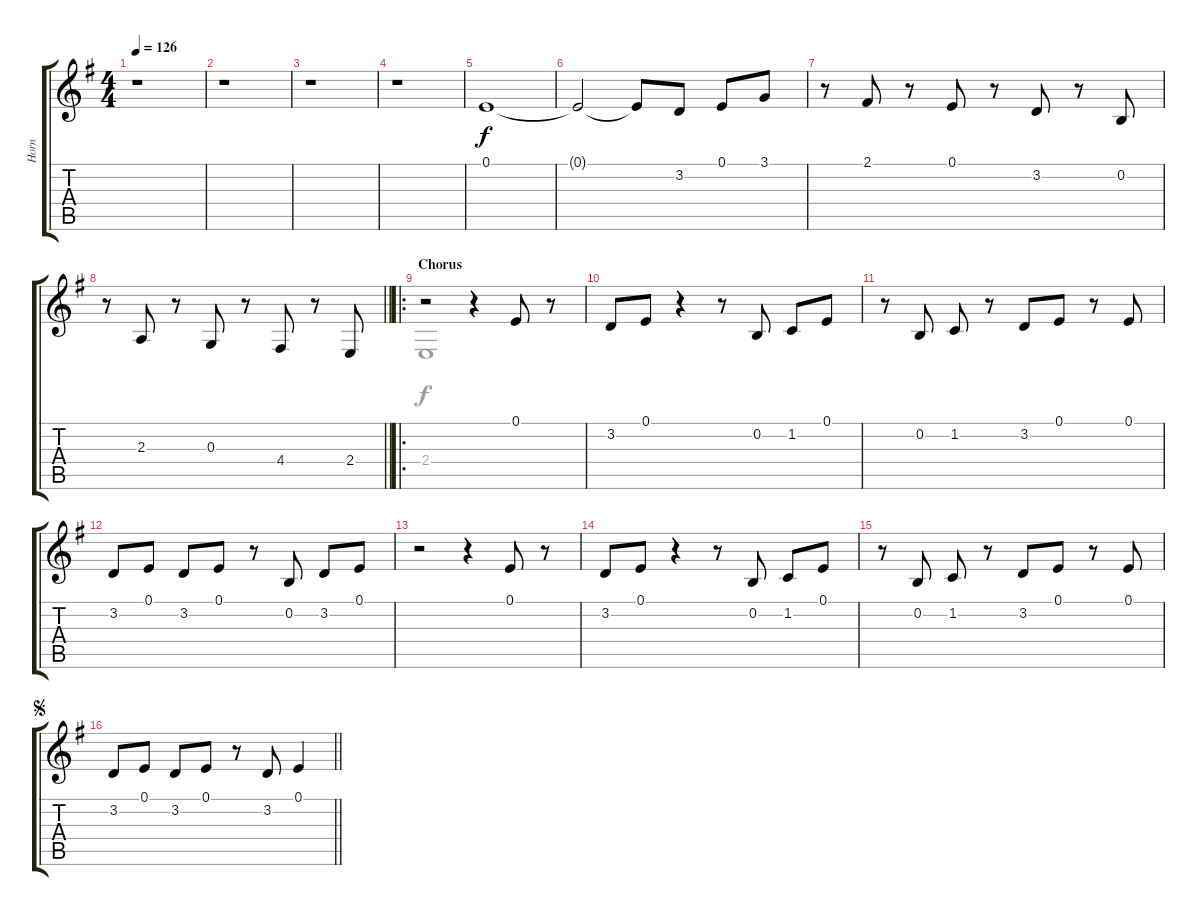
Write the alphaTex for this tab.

\track ("Horn" "Horn") {instrument trumpet}
\staff {score tabs}
\tuning (E4 B3 G3 D3 A2 E2) {hide}
\voice
\ts (4 4)
\tempo 126
\clef g2
\ks g
r.1{dy f instrument trumpet} |
r.1 |
r.1 |
r.1 |
0.1.1 |
0.1{t}.2 0.1{t}.8 3.2.8 0.1.8 3.1.8 |
r.8 2.1.8 r.8 0.1.8 r.8 3.2.8 r.8 0.2.8 |
\barLineRight lightlight
r.8 2.3.8 r.8 0.3.8 r.8 4.4.8 r.8 2.4.8 |
\ro
\section ("" "Chorus")
r.2 r.4 0.1.8 r.8 |
3.2.8 0.1.8 r.4 r.8 0.2.8 1.2.8 0.1.8 |
r.8 0.2.8 1.2.8 r.8 3.2.8 0.1.8 r.8 0.1.8 |
3.2.8 0.1.8 3.2.8 0.1.8 r.8 0.2.8 3.2.8 0.1.8 |
r.2 r.4 0.1.8 r.8 |
3.2.8 0.1.8 r.4 r.8 0.2.8 1.2.8 0.1.8 |
r.8 0.2.8 1.2.8 r.8 3.2.8 0.1.8 r.8 0.1.8 |
\jump segno
\barLineRight lightlight
3.2.8 0.1.8 3.2.8 0.1.8 r.8 3.2.8 0.1.4
\voice
\clef g2
\ottava regular
\simile none
\ks g
|
|
|
|
|
|
|
\barLineRight lightlight
|
2.4.1 |
|
|
|
|
|
|
\barLineRight lightlight
